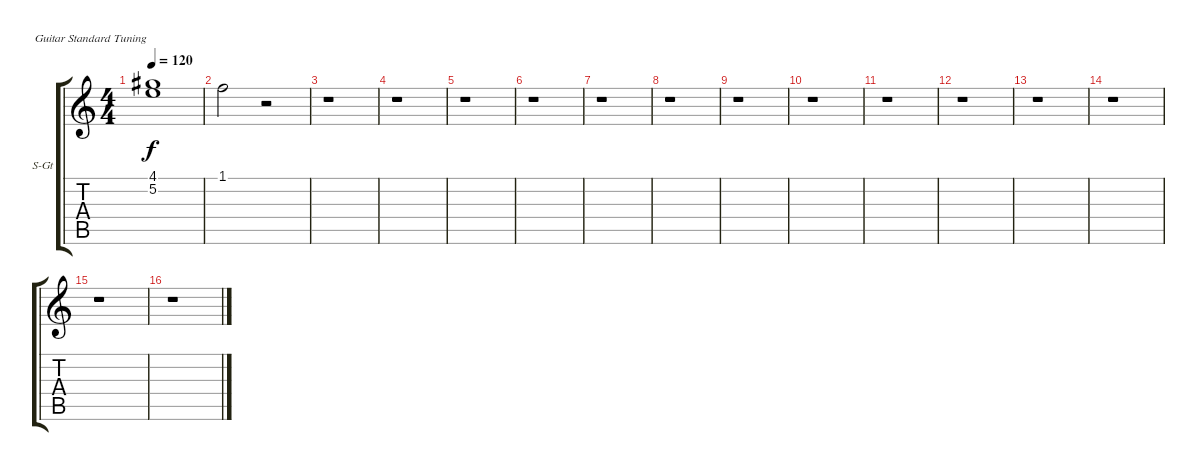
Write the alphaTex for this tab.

\bracketExtendMode groupsimilarinstruments
\firstSystemTrackNameOrientation horizontal
\otherSystemsTrackNameOrientation horizontal
\track ("Виолончель" "S-Gt") {instrument stringensemble2}
\staff {score tabs}
\tuning (E4 B3 G3 D3 A2 E2)
\displaytranspose 12
\ts (4 4)
\tempo 120
\clef g2
\ks c
(4.1{t} 5.2{t}).1{dy f} |
1.1.2 r.2 |
r.1 |
r.1 |
r.1 |
r.1 |
r.1 |
r.1 |
r.1 |
r.1 |
r.1 |
r.1 |
r.1 |
r.1 |
r.1 |
r.1
